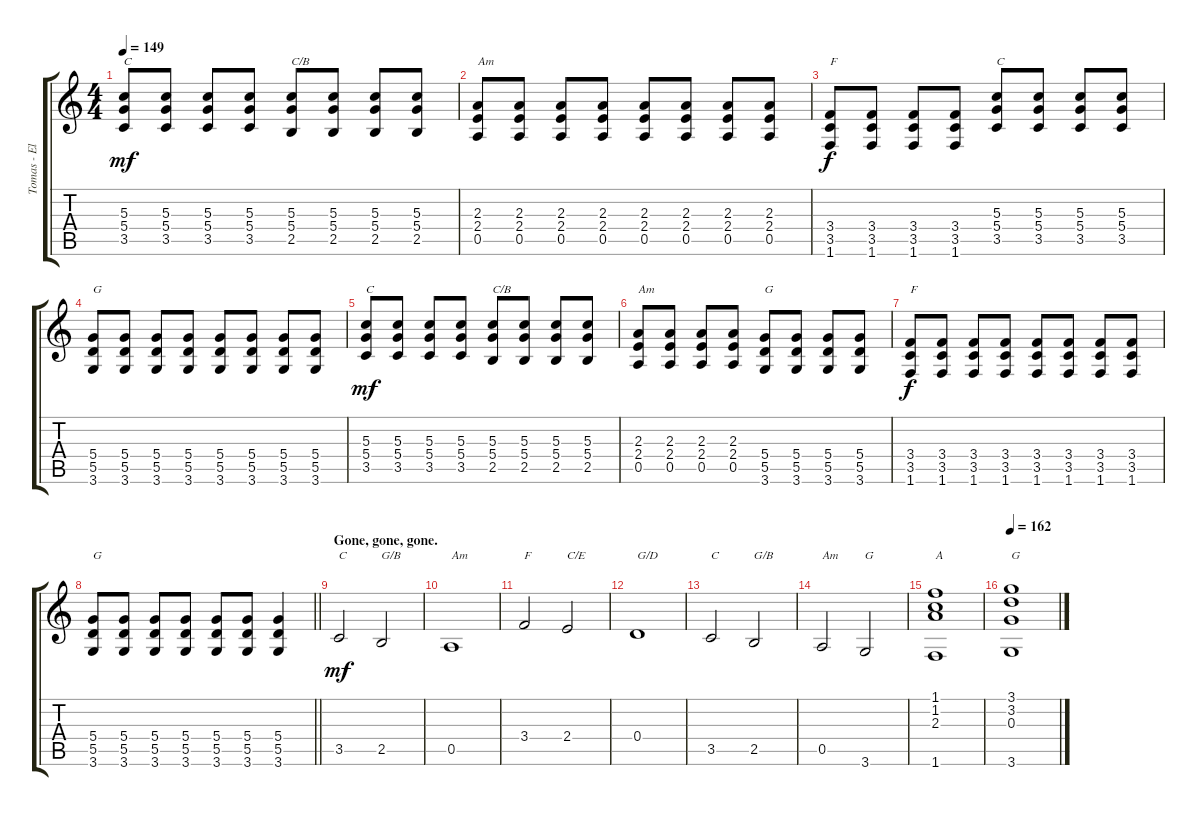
\track ("Tomas - Elec. Guitar" "Tomas - El") {instrument electricguitarclean}
\staff {score tabs}
\tuning (E4 B3 G3 D3 A2 E2) {hide}
\ts (4 4)
\tempo 149
\clef g2
\ks c
(5.3 5.4 3.5).8{txt "C" dy mf} (5.3 5.4 3.5).8 (5.3 5.4 3.5).8 (5.3 5.4 3.5).8 (5.3 5.4 2.5).8{txt "C/B"} (5.3 5.4 2.5).8 (5.3 5.4 2.5).8 (5.3 5.4 2.5).8 |
(2.3 2.4 0.5).8{txt "Am"} (2.3 2.4 0.5).8 (2.3 2.4 0.5).8 (2.3 2.4 0.5).8 (2.3 2.4 0.5).8 (2.3 2.4 0.5).8 (2.3 2.4 0.5).8 (2.3 2.4 0.5).8 |
(3.4 3.5 1.6).8{txt "F" dy f} (3.4 3.5 1.6).8 (3.4 3.5 1.6).8 (3.4 3.5 1.6).8 (5.3 5.4 3.5).8{txt "C"} (5.3 5.4 3.5).8 (5.3 5.4 3.5).8 (5.3 5.4 3.5).8 |
(5.4 5.5 3.6).8{txt "G"} (5.4 5.5 3.6).8 (5.4 5.5 3.6).8 (5.4 5.5 3.6).8 (5.4 5.5 3.6).8 (5.4 5.5 3.6).8 (5.4 5.5 3.6).8 (5.4 5.5 3.6).8 |
(5.3 5.4 3.5).8{txt "C" dy mf} (5.3 5.4 3.5).8 (5.3 5.4 3.5).8 (5.3 5.4 3.5).8 (5.3 5.4 2.5).8{txt "C/B"} (5.3 5.4 2.5).8 (5.3 5.4 2.5).8 (5.3 5.4 2.5).8 |
(2.3 2.4 0.5).8{txt "Am"} (2.3 2.4 0.5).8 (2.3 2.4 0.5).8 (2.3 2.4 0.5).8 (5.4 5.5 3.6).8{txt "G"} (5.4 5.5 3.6).8 (5.4 5.5 3.6).8 (5.4 5.5 3.6).8 |
(3.4 3.5 1.6).8{txt "F" dy f} (3.4 3.5 1.6).8 (3.4 3.5 1.6).8 (3.4 3.5 1.6).8 (3.4 3.5 1.6).8 (3.4 3.5 1.6).8 (3.4 3.5 1.6).8 (3.4 3.5 1.6).8 |
\barLineRight lightlight
(5.4 5.5 3.6).8{txt "G"} (5.4 5.5 3.6).8 (5.4 5.5 3.6).8 (5.4 5.5 3.6).8 (5.4 5.5 3.6).8 (5.4 5.5 3.6).8 (5.4 5.5 3.6).4 |
\section ("" "Gone, gone, gone.")
3.5.2{txt "C" dy mf} 2.5.2{txt "G/B"} |
0.5.1{txt "Am"} |
3.4.2{txt "F"} 2.4.2{txt "C/E"} |
0.4.1{txt "G/D"} |
3.5.2{txt "C"} 2.5.2{txt "G/B"} |
0.5.2{txt "Am"} 3.6.2{txt "G"} |
(1.1 1.2 2.3 1.6).1{txt "A"} |
\tempo 162
(3.1 3.2 0.3 3.6).1{txt "G"}
